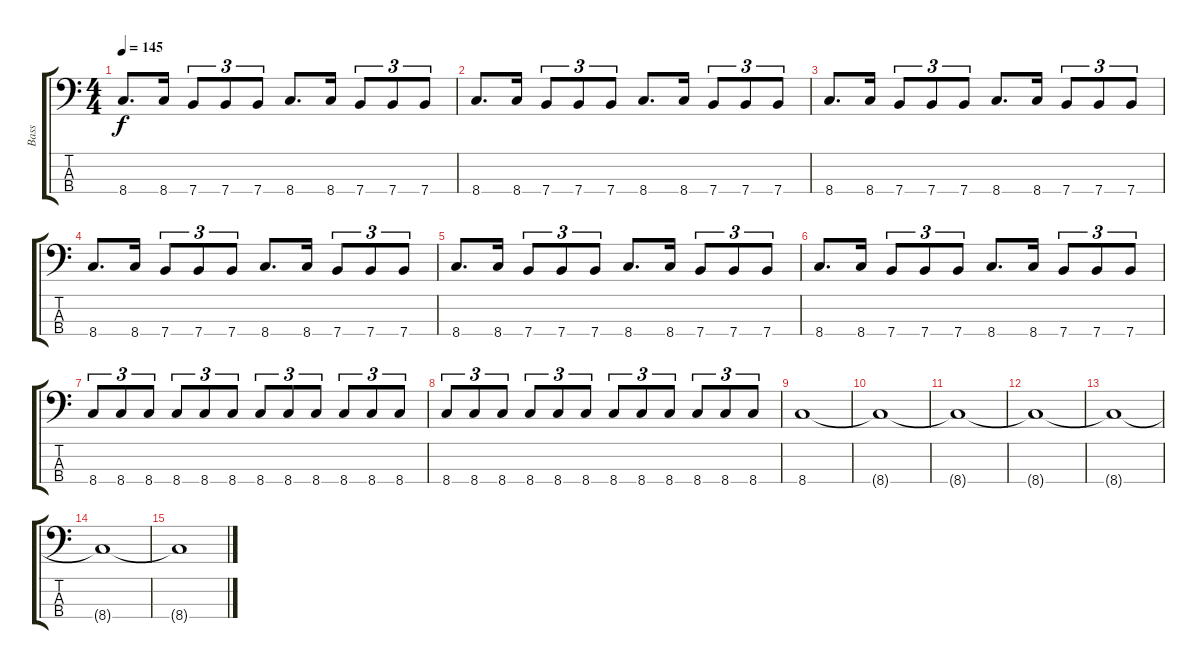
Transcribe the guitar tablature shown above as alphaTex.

\track ("Bass" "Bass") {instrument electricbassfinger}
\staff {score tabs}
\tuning (G2 D2 A1 E1) {hide}
\ts (4 4)
\tempo 145
\clef f4
\ks c
8.4.8{d dy f} 8.4.16 7.4.8{tu (3 2)} 7.4.8{tu (3 2)} 7.4.8{tu (3 2)} 8.4.8{d} 8.4.16 7.4.8{tu (3 2)} 7.4.8{tu (3 2)} 7.4.8{tu (3 2)} |
8.4.8{d} 8.4.16 7.4.8{tu (3 2)} 7.4.8{tu (3 2)} 7.4.8{tu (3 2)} 8.4.8{d} 8.4.16 7.4.8{tu (3 2)} 7.4.8{tu (3 2)} 7.4.8{tu (3 2)} |
8.4.8{d} 8.4.16 7.4.8{tu (3 2)} 7.4.8{tu (3 2)} 7.4.8{tu (3 2)} 8.4.8{d} 8.4.16 7.4.8{tu (3 2)} 7.4.8{tu (3 2)} 7.4.8{tu (3 2)} |
8.4.8{d} 8.4.16 7.4.8{tu (3 2)} 7.4.8{tu (3 2)} 7.4.8{tu (3 2)} 8.4.8{d} 8.4.16 7.4.8{tu (3 2)} 7.4.8{tu (3 2)} 7.4.8{tu (3 2)} |
8.4.8{d} 8.4.16 7.4.8{tu (3 2)} 7.4.8{tu (3 2)} 7.4.8{tu (3 2)} 8.4.8{d} 8.4.16 7.4.8{tu (3 2)} 7.4.8{tu (3 2)} 7.4.8{tu (3 2)} |
8.4.8{d} 8.4.16 7.4.8{tu (3 2)} 7.4.8{tu (3 2)} 7.4.8{tu (3 2)} 8.4.8{d} 8.4.16 7.4.8{tu (3 2)} 7.4.8{tu (3 2)} 7.4.8{tu (3 2)} |
8.4.8{tu (3 2)} 8.4.8{tu (3 2)} 8.4.8{tu (3 2)} 8.4.8{tu (3 2)} 8.4.8{tu (3 2)} 8.4.8{tu (3 2)} 8.4.8{tu (3 2)} 8.4.8{tu (3 2)} 8.4.8{tu (3 2)} 8.4.8{tu (3 2)} 8.4.8{tu (3 2)} 8.4.8{tu (3 2)} |
8.4.8{tu (3 2)} 8.4.8{tu (3 2)} 8.4.8{tu (3 2)} 8.4.8{tu (3 2)} 8.4.8{tu (3 2)} 8.4.8{tu (3 2)} 8.4.8{tu (3 2)} 8.4.8{tu (3 2)} 8.4.8{tu (3 2)} 8.4.8{tu (3 2)} 8.4.8{tu (3 2)} 8.4.8{tu (3 2)} |
8.4.1 |
8.4{t}.1 |
8.4{t}.1 |
8.4{t}.1 |
8.4{t}.1 |
8.4{t}.1 |
8.4{t}.1
